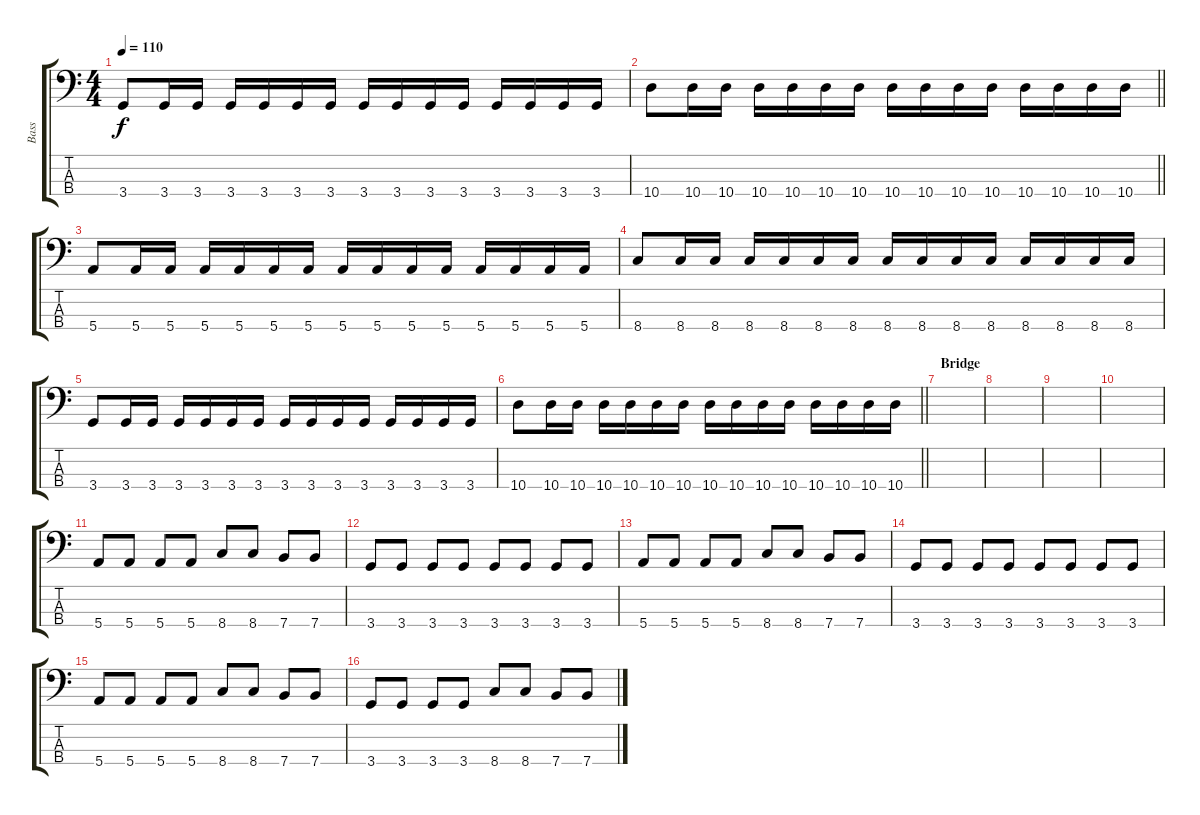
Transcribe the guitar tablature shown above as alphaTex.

\track ("Bass" "Bass") {instrument electricbassfinger}
\staff {score tabs}
\tuning (G2 D2 A1 E1) {hide}
\ts (4 4)
\tempo 110
\clef f4
\ks c
3.4.8{dy f} 3.4.16 3.4.16 3.4.16 3.4.16 3.4.16 3.4.16 3.4.16 3.4.16 3.4.16 3.4.16 3.4.16 3.4.16 3.4.16 3.4.16 |
\barLineRight lightlight
10.4.8 10.4.16 10.4.16 10.4.16 10.4.16 10.4.16 10.4.16 10.4.16 10.4.16 10.4.16 10.4.16 10.4.16 10.4.16 10.4.16 10.4.16 |
5.4.8 5.4.16 5.4.16 5.4.16 5.4.16 5.4.16 5.4.16 5.4.16 5.4.16 5.4.16 5.4.16 5.4.16 5.4.16 5.4.16 5.4.16 |
8.4.8 8.4.16 8.4.16 8.4.16 8.4.16 8.4.16 8.4.16 8.4.16 8.4.16 8.4.16 8.4.16 8.4.16 8.4.16 8.4.16 8.4.16 |
3.4.8 3.4.16 3.4.16 3.4.16 3.4.16 3.4.16 3.4.16 3.4.16 3.4.16 3.4.16 3.4.16 3.4.16 3.4.16 3.4.16 3.4.16 |
\barLineRight lightlight
10.4.8 10.4.16 10.4.16 10.4.16 10.4.16 10.4.16 10.4.16 10.4.16 10.4.16 10.4.16 10.4.16 10.4.16 10.4.16 10.4.16 10.4.16 |
\section ("" "Bridge")
|
|
|
|
5.4.8 5.4.8 5.4.8 5.4.8 8.4.8 8.4.8 7.4.8 7.4.8 |
3.4.8 3.4.8 3.4.8 3.4.8 3.4.8 3.4.8 3.4.8 3.4.8 |
5.4.8 5.4.8 5.4.8 5.4.8 8.4.8 8.4.8 7.4.8 7.4.8 |
3.4.8 3.4.8 3.4.8 3.4.8 3.4.8 3.4.8 3.4.8 3.4.8 |
5.4.8 5.4.8 5.4.8 5.4.8 8.4.8 8.4.8 7.4.8 7.4.8 |
3.4.8 3.4.8 3.4.8 3.4.8 8.4.8 8.4.8 7.4.8 7.4.8
